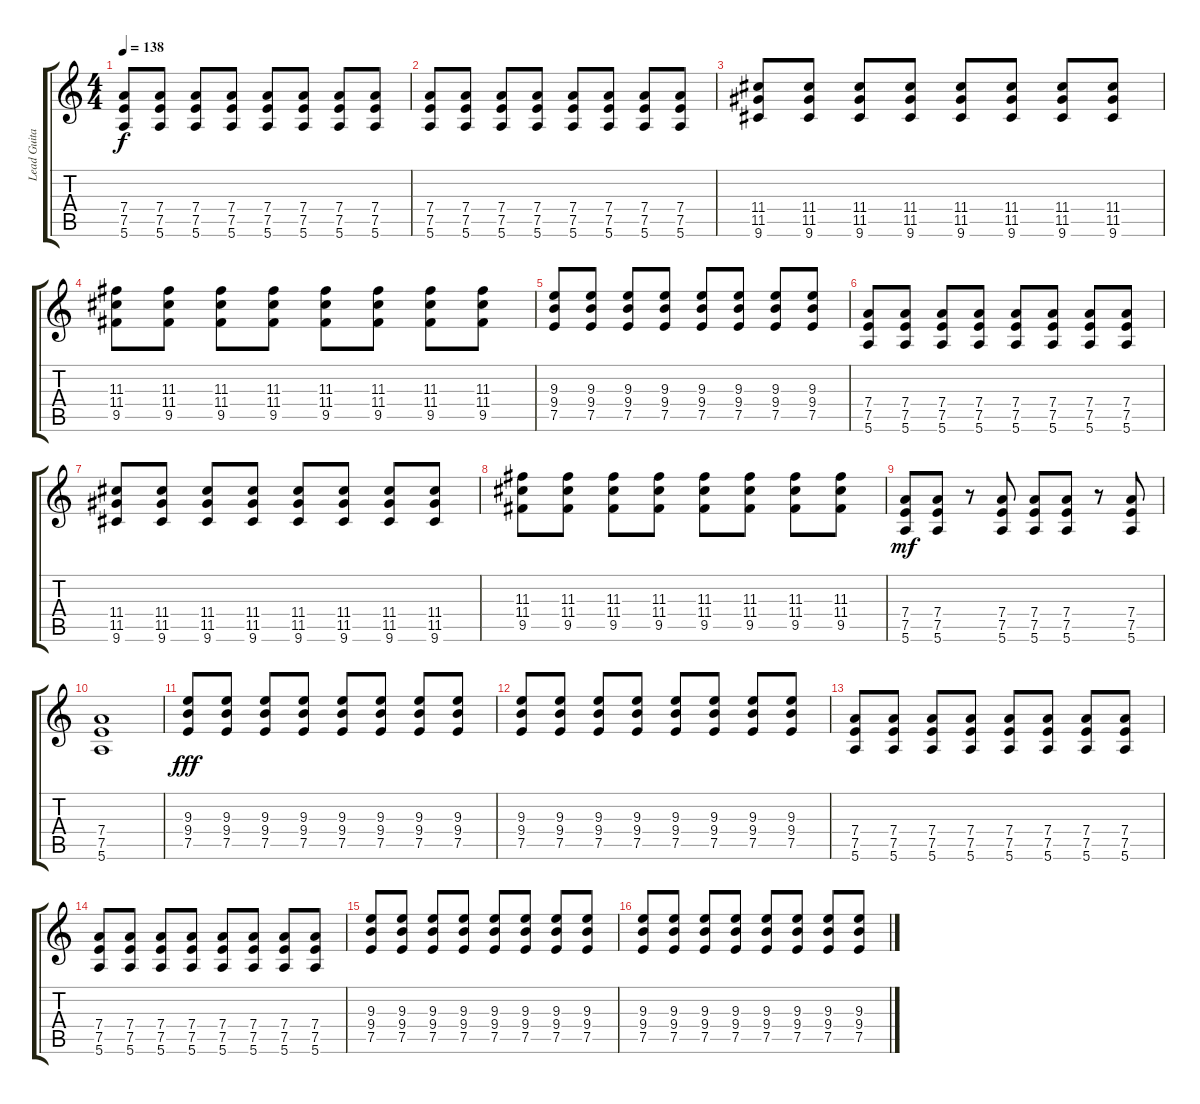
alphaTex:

\track ("Lead Guitarist" "Lead Guita") {instrument distortionguitar}
\staff {score tabs}
\tuning (E4 B3 G3 D3 A2 E2) {hide}
\ts (4 4)
\tempo 138
\clef g2
\ks c
(7.4 7.5 5.6).8{dy f} (7.4 7.5 5.6).8 (7.4 7.5 5.6).8 (7.4 7.5 5.6).8 (7.4 7.5 5.6).8 (7.4 7.5 5.6).8 (7.4 7.5 5.6).8 (7.4 7.5 5.6).8 |
(7.4 7.5 5.6).8 (7.4 7.5 5.6).8 (7.4 7.5 5.6).8 (7.4 7.5 5.6).8 (7.4 7.5 5.6).8 (7.4 7.5 5.6).8 (7.4 7.5 5.6).8 (7.4 7.5 5.6).8 |
(11.4 11.5 9.6).8 (11.4 11.5 9.6).8 (11.4 11.5 9.6).8 (11.4 11.5 9.6).8 (11.4 11.5 9.6).8 (11.4 11.5 9.6).8 (11.4 11.5 9.6).8 (11.4 11.5 9.6).8 |
(11.3 11.4 9.5).8 (11.3 11.4 9.5).8 (11.3 11.4 9.5).8 (11.3 11.4 9.5).8 (11.3 11.4 9.5).8 (11.3 11.4 9.5).8 (11.3 11.4 9.5).8 (11.3 11.4 9.5).8 |
(9.3 9.4 7.5).8 (9.3 9.4 7.5).8 (9.3 9.4 7.5).8 (9.3 9.4 7.5).8 (9.3 9.4 7.5).8 (9.3 9.4 7.5).8 (9.3 9.4 7.5).8 (9.3 9.4 7.5).8 |
(7.4 7.5 5.6).8 (7.4 7.5 5.6).8 (7.4 7.5 5.6).8 (7.4 7.5 5.6).8 (7.4 7.5 5.6).8 (7.4 7.5 5.6).8 (7.4 7.5 5.6).8 (7.4 7.5 5.6).8 |
(11.4 11.5 9.6).8 (11.4 11.5 9.6).8 (11.4 11.5 9.6).8 (11.4 11.5 9.6).8 (11.4 11.5 9.6).8 (11.4 11.5 9.6).8 (11.4 11.5 9.6).8 (11.4 11.5 9.6).8 |
(11.3 11.4 9.5).8 (11.3 11.4 9.5).8 (11.3 11.4 9.5).8 (11.3 11.4 9.5).8 (11.3 11.4 9.5).8 (11.3 11.4 9.5).8 (11.3 11.4 9.5).8 (11.3 11.4 9.5).8 |
(7.4 7.5 5.6).8{dy mf} (7.4 7.5 5.6).8 r.8 (7.4 7.5 5.6).8 (7.4 7.5 5.6).8 (7.4 7.5 5.6).8 r.8 (7.4 7.5 5.6).8 |
(7.4 7.5 5.6).1 |
(9.3 9.4 7.5).8{dy fff} (9.3 9.4 7.5).8 (9.3 9.4 7.5).8 (9.3 9.4 7.5).8 (9.3 9.4 7.5).8 (9.3 9.4 7.5).8 (9.3 9.4 7.5).8 (9.3 9.4 7.5).8 |
(9.3 9.4 7.5).8 (9.3 9.4 7.5).8 (9.3 9.4 7.5).8 (9.3 9.4 7.5).8 (9.3 9.4 7.5).8 (9.3 9.4 7.5).8 (9.3 9.4 7.5).8 (9.3 9.4 7.5).8 |
(7.4 7.5 5.6).8 (7.4 7.5 5.6).8 (7.4 7.5 5.6).8 (7.4 7.5 5.6).8 (7.4 7.5 5.6).8 (7.4 7.5 5.6).8 (7.4 7.5 5.6).8 (7.4 7.5 5.6).8 |
(7.4 7.5 5.6).8 (7.4 7.5 5.6).8 (7.4 7.5 5.6).8 (7.4 7.5 5.6).8 (7.4 7.5 5.6).8 (7.4 7.5 5.6).8 (7.4 7.5 5.6).8 (7.4 7.5 5.6).8 |
(9.3 9.4 7.5).8 (9.3 9.4 7.5).8 (9.3 9.4 7.5).8 (9.3 9.4 7.5).8 (9.3 9.4 7.5).8 (9.3 9.4 7.5).8 (9.3 9.4 7.5).8 (9.3 9.4 7.5).8 |
(9.3 9.4 7.5).8 (9.3 9.4 7.5).8 (9.3 9.4 7.5).8 (9.3 9.4 7.5).8 (9.3 9.4 7.5).8 (9.3 9.4 7.5).8 (9.3 9.4 7.5).8 (9.3 9.4 7.5).8
